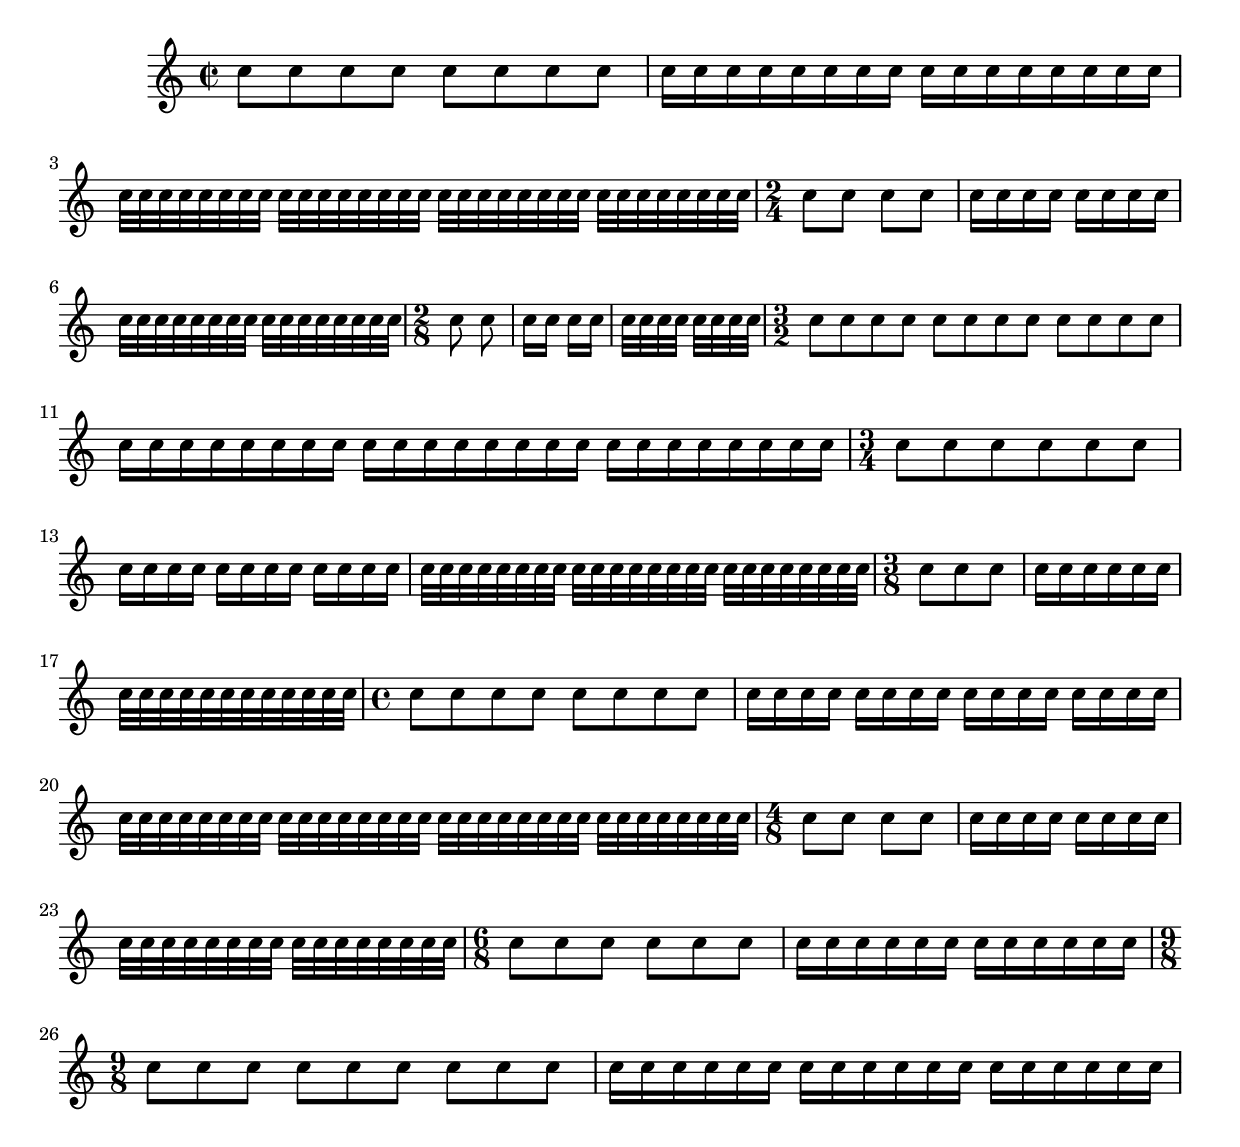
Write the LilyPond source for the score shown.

\version "1.3.146"

%{
  The auto-beam engraver has presets for common time signatures.
%}

\score{
    \notes \relative c''{
%{
	% urg: something breaks in grouping  see input/bugs/time-grouping.ly
    	\time 1/2
    	c8 c c c
	c16 c c c c c c c
	c32 c c c c c c c c c c c c c c c
    	\time 1/4
    	c8 c 
	c16 c c c
	c32 c c c c c c c
    	\time 1/8
    	c8
	c16 c
	c32 c c c
%}
	\time 2/2
    	c8 c c c c c c c
	c16 c c c c c c c c c c c c c c c
	c32 c c c c c c c c c c c c c c c c c c c c c c c c c c c c c c c
	\time 2/4
	c8 c c c
	c16 c c c c c c c
	c32 c c c c c c c c c c c c c c c
	\time 2/8
	c8 c
	c16 c c c
	c32 c c c c c c c
	\time 3/2
	c8 c c c c c c c c c c c
	c16 c c c c c c c c c c c c c c c c c c c c c c c
	\time 3/4
	c8 c c c c c
	c16 c c c c c c c c c c c
	c32 c c c c c c c c c c c c c c c c c c c c c c c
	\time 3/8
	c8 c c
	c16 c c c c c
	c32 c c c c c c c c c c c
	\time 4/4
	c8 c c c c c c c
	c16 c c c c c c c c c c c c c c c
	c32 c c c c c c c c c c c c c c c c c c c c c c c c c c c c c c c
	\time 4/8
	c8 c c c
	c16 c c c c c c c
	c32 c c c c c c c c c c c c c c c
	\time 6/8
	c8 c c c c c
	c16 c c c c c c c c c c c
	\time 9/8
	c8 c c c c c c c c
	c16 c c c c c c c c c c c c c c c c c
    }
    \paper{
    }
}
